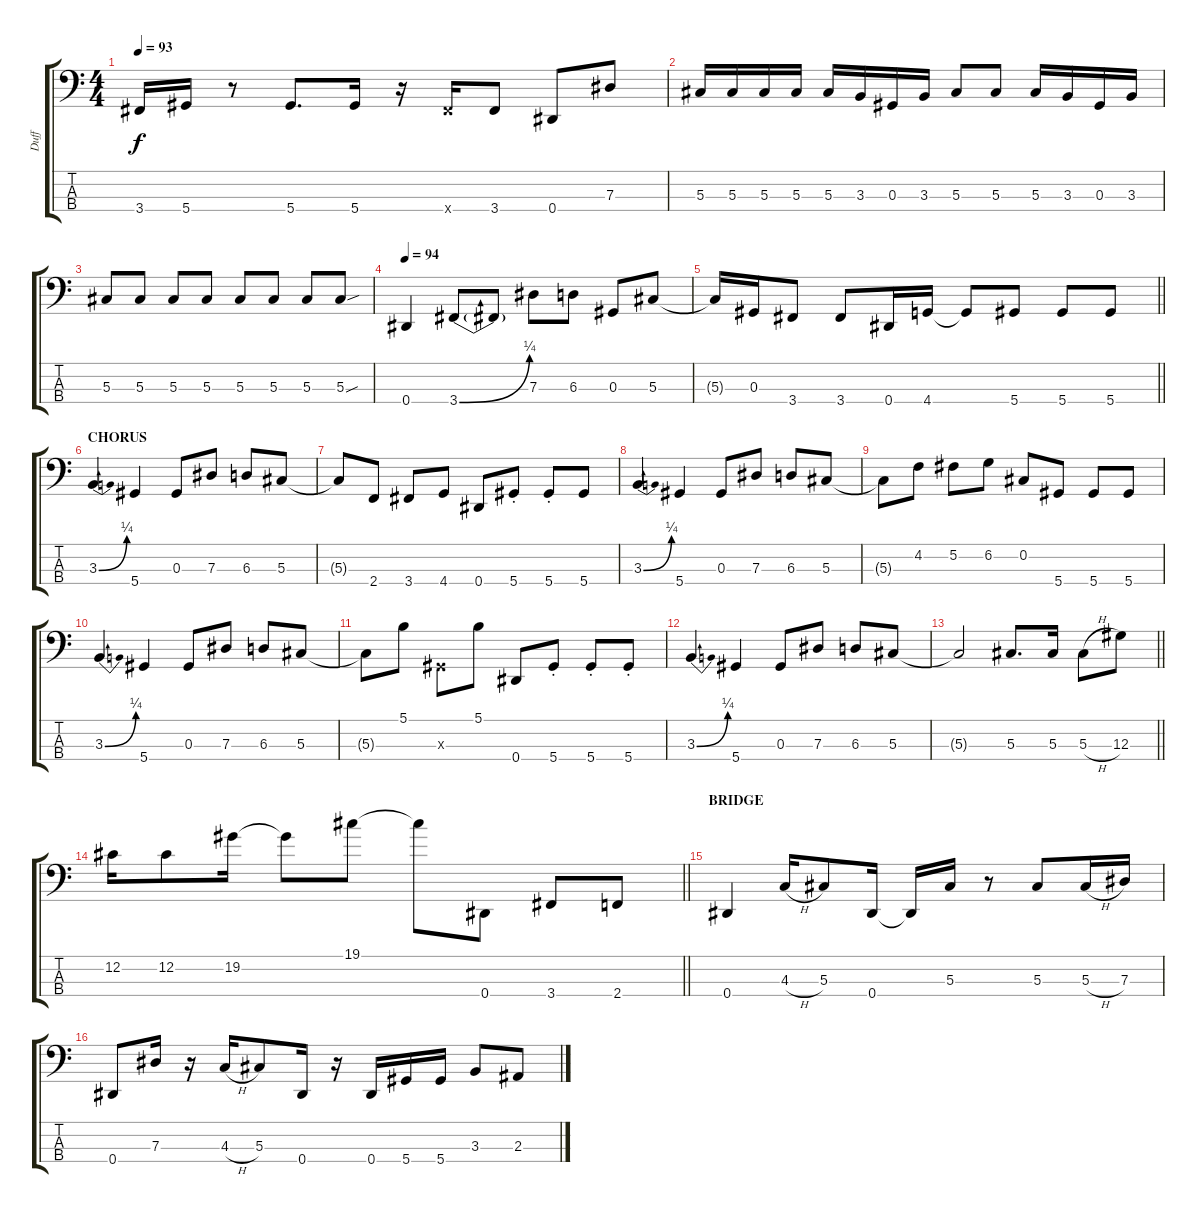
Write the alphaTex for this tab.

\track ("Duff" "Duff") {instrument electricbassfinger}
\staff {score tabs}
\tuning (Gb2 Db2 Ab1 Eb1) {hide}
\ts (4 4)
\tempo 93
\clef f4
\ks c
3.4.16{dy f} 5.4.16 r.8 5.4.8{d} 5.4.16 r.16 3.4{x}.16 3.4.8 0.4.8 7.3.8 |
5.3.16 5.3.16 5.3.16 5.3.16 5.3.16 3.3.16 0.3.16 3.3.16 5.3.8 5.3.8 5.3.16 3.3.16 0.3.16 3.3.16 |
5.3.8 5.3.8 5.3.8 5.3.8 5.3.8 5.3.8 5.3.8 5.3{sou}.8 |
\tempo 94
0.4.4 3.4{be (bend 0 0 60 1)}.8 3.4{t}.8 7.3.8 6.3.8 0.3.8 5.3.8 |
\barLineRight lightlight
5.3{t}.16 0.3.16 3.4.8 3.4.8 0.4.16 4.4.16 4.4{t}.8 5.4.8 5.4.8 5.4.8 |
\section ("" "CHORUS")
3.3{be (bend 0 0 60 1)}.4 5.4.4 0.3.8 7.3.8 6.3.8 5.3.8 |
5.3{t}.8 2.4.8 3.4.8 4.4.8 0.4.8 5.4{st}.8 5.4{st}.8 5.4.8 |
3.3{be (bend 0 0 60 1)}.4 5.4.4 0.3.8 7.3.8 6.3.8 5.3.8 |
5.3{t}.8 4.2.8 5.2.8 6.2.8 0.2.8 5.4.8 5.4.8 5.4.8 |
3.3{be (bend 0 0 60 1)}.4 5.4.4 0.3.8 7.3.8 6.3.8 5.3.8 |
5.3{t}.8 5.1.8 0.3{x}.8 5.1.8 0.4.8 5.4{st}.8 5.4{st}.8 5.4{st}.8 |
3.3{be (bend 0 0 60 1)}.4 5.4.4 0.3.8 7.3.8 6.3.8 5.3.8 |
\barLineRight lightlight
5.3{t}.2 5.3.8{d} 5.3.16 5.3{h}.8 12.3.8 |
\section ("" "")
\barLineRight lightlight
12.2.16 12.2.8 19.2.16 19.2{t}.8 19.1.8 19.1{t}.8 0.4.8 3.4.8 2.4.8 |
\section ("" "BRIDGE")
0.4.4 4.3{h}.16 5.3.8 0.4.16 0.4{t}.16 5.3.16 r.8 5.3.8 5.3{h}.16 7.3.16 |
0.4.8 7.3.16 r.16 4.3{h}.16 5.3.8 0.4.16 r.16 0.4.16 5.4.16 5.4.16 3.3.8 2.3.8
